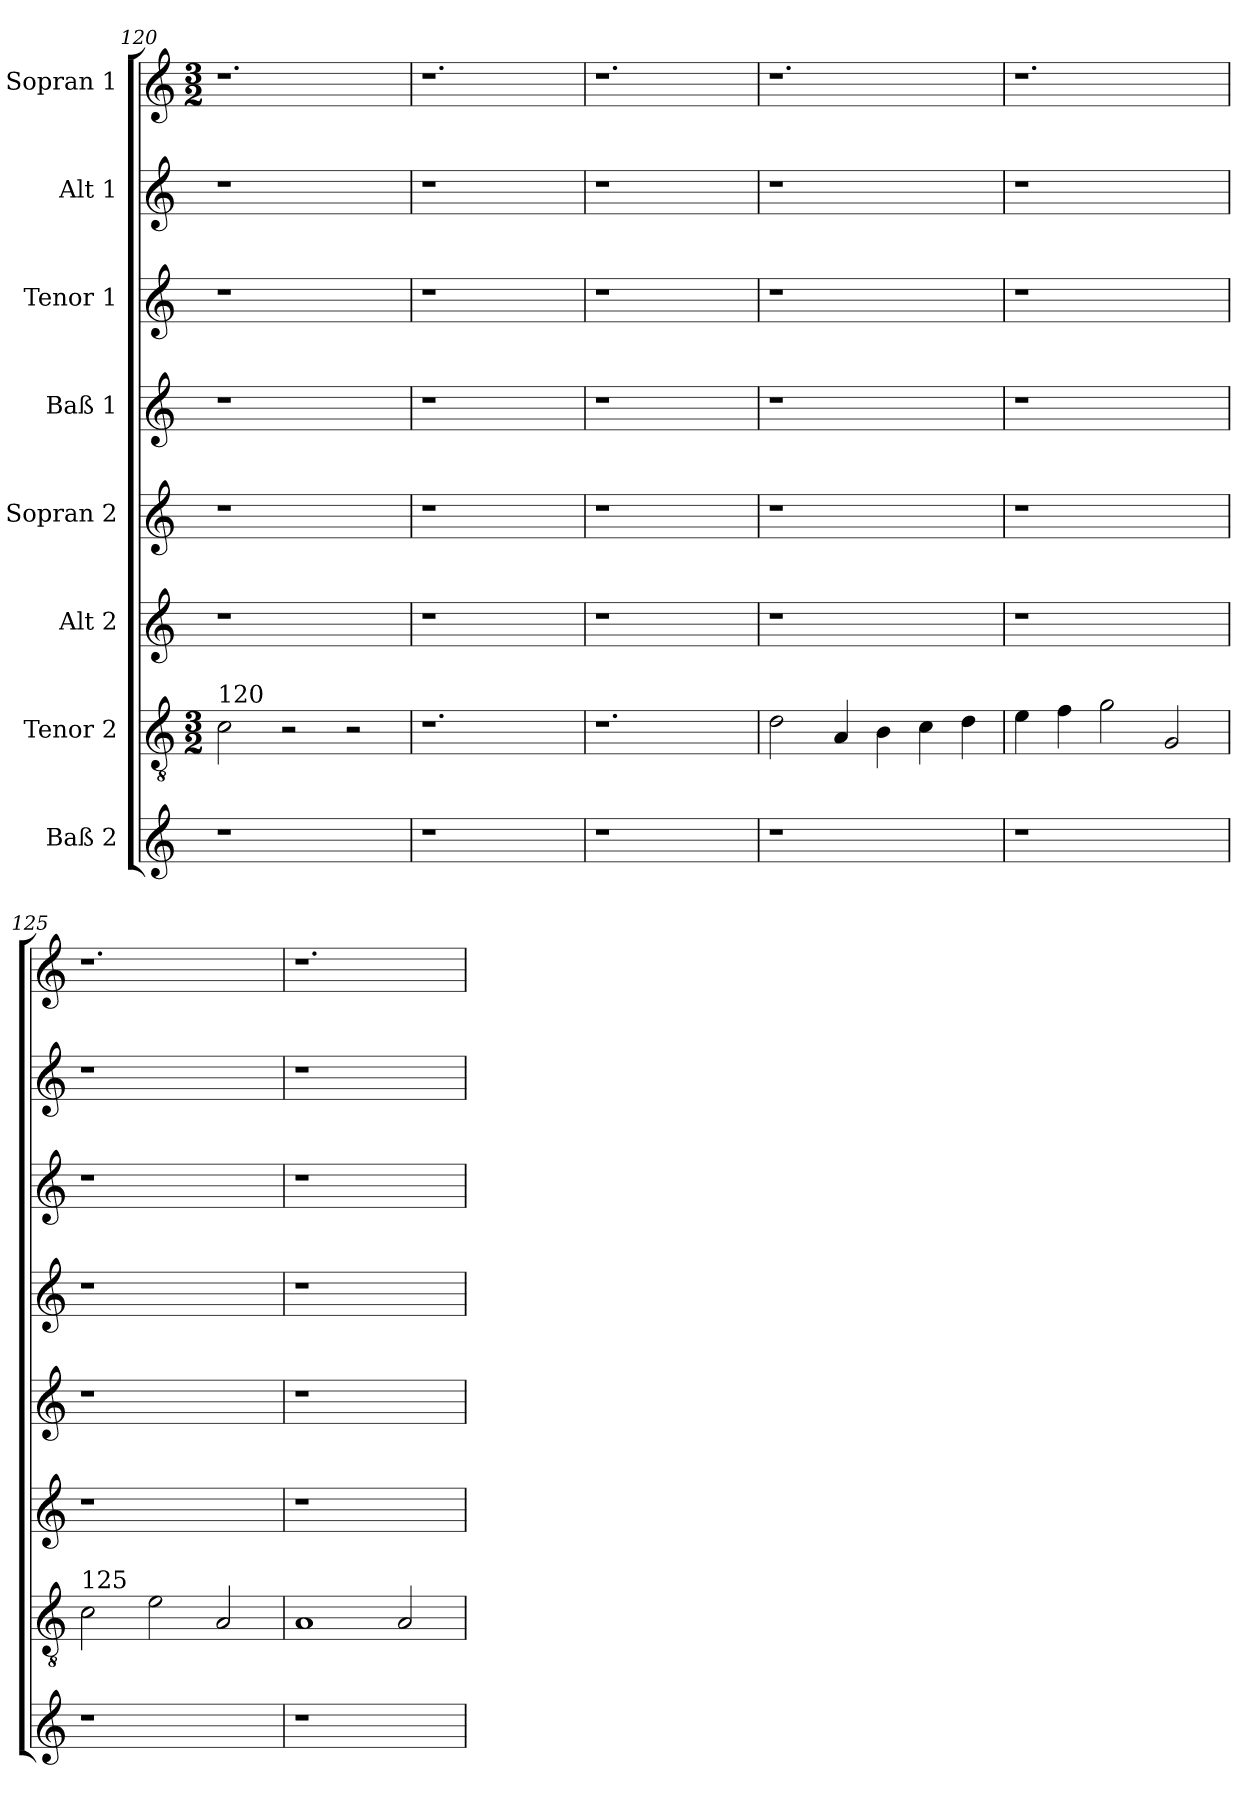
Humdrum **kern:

**kern	**kern	**kern	**kern	**kern	**kern	**kern	**kern
*part8	*part7	*part6	*part5	*part4	*part3	*part2	*part1
*staff8	*staff7	*staff6	*staff5	*staff4	*staff3	*staff2	*staff1
*I"Baß 2	*I"Tenor 2	*I"Alt 2	*I"Sopran 2	*I"Baß 1	*I"Tenor 1	*I"Alt 1	*I"Sopran 1
*clefG2	*clefGv2	*clefG2	*clefG2	*clefG2	*clefG2	*clefG2	*clefG2
*k[]	*k[]	*k[]	*k[]	*k[]	*k[]	*k[]	*k[]
*	*M3/2	*	*	*	*	*	*M3/2
=120	=120	=120	=120	=120	=120	=120	=120
!	!LO:TX:a:t=120	!	!	!	!	!	!
1r	2c\	1r	1r	1r	1r	1r	1.r
.	2r	.	.	.	.	.	.
2ryy	2r	2ryy	2ryy	2ryy	2ryy	2ryy	.
=121	=121	=121	=121	=121	=121	=121	=121
1r	1.r	1r	1r	1r	1r	1r	1.r
2ryy	.	2ryy	2ryy	2ryy	2ryy	2ryy	.
=122	=122	=122	=122	=122	=122	=122	=122
1r	1.r	1r	1r	1r	1r	1r	1.r
2ryy	.	2ryy	2ryy	2ryy	2ryy	2ryy	.
!!LO:PB:g=z
=123	=123	=123	=123	=123	=123	=123	=123
1r	2d\	1r	1r	1r	1r	1r	1.r
.	4A/	.	.	.	.	.	.
.	4B\	.	.	.	.	.	.
2ryy	4c\	2ryy	2ryy	2ryy	2ryy	2ryy	.
.	4d\	.	.	.	.	.	.
=124	=124	=124	=124	=124	=124	=124	=124
1r	4e\	1r	1r	1r	1r	1r	1.r
.	4f\	.	.	.	.	.	.
.	2g\	.	.	.	.	.	.
2ryy	2G/	2ryy	2ryy	2ryy	2ryy	2ryy	.
=125	=125	=125	=125	=125	=125	=125	=125
!	!LO:TX:a:t=125	!	!	!	!	!	!
1r	2c\	1r	1r	1r	1r	1r	1.r
.	2e\	.	.	.	.	.	.
2ryy	2A/	2ryy	2ryy	2ryy	2ryy	2ryy	.
=126	=126	=126	=126	=126	=126	=126	=126
1r	1A	1r	1r	1r	1r	1r	1.r
2ryy	2A/	2ryy	2ryy	2ryy	2ryy	2ryy	.
=	=	=	=	=	=	=	=
*-	*-	*-	*-	*-	*-	*-	*-
